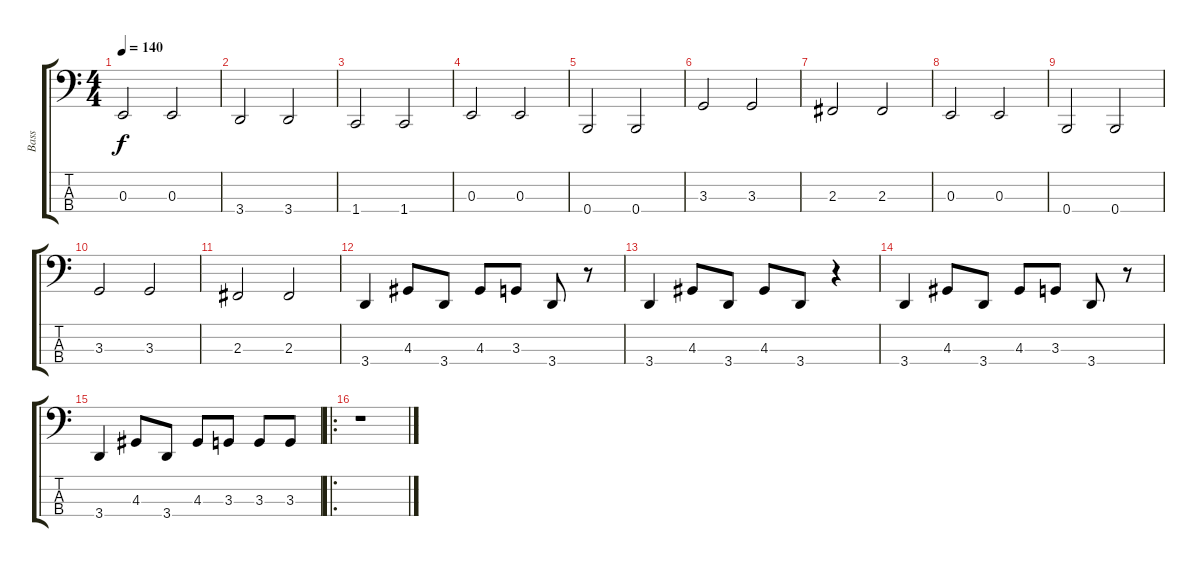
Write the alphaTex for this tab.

\track ("Bass" "Bass") {instrument electricbassfinger}
\staff {score tabs}
\tuning (D2 A1 E1 B0) {hide}
\ts (4 4)
\tempo 140
\clef f4
\ks c
0.3.2{dy f} 0.3.2 |
3.4.2 3.4.2 |
1.4.2 1.4.2 |
0.3.2 0.3.2 |
0.4.2 0.4.2 |
3.3.2 3.3.2 |
2.3.2 2.3.2 |
0.3.2 0.3.2 |
0.4.2 0.4.2 |
3.3.2 3.3.2 |
2.3.2 2.3.2 |
3.4.4 4.3.8 3.4.8 4.3.8 3.3.8 3.4.8 r.8 |
3.4.4 4.3.8 3.4.8 4.3.8 3.4.8 r.4 |
3.4.4 4.3.8 3.4.8 4.3.8 3.3.8 3.4.8 r.8 |
3.4.4 4.3.8 3.4.8 4.3.8 3.3.8 3.3.8 3.3.8 |
\ro
r.1
